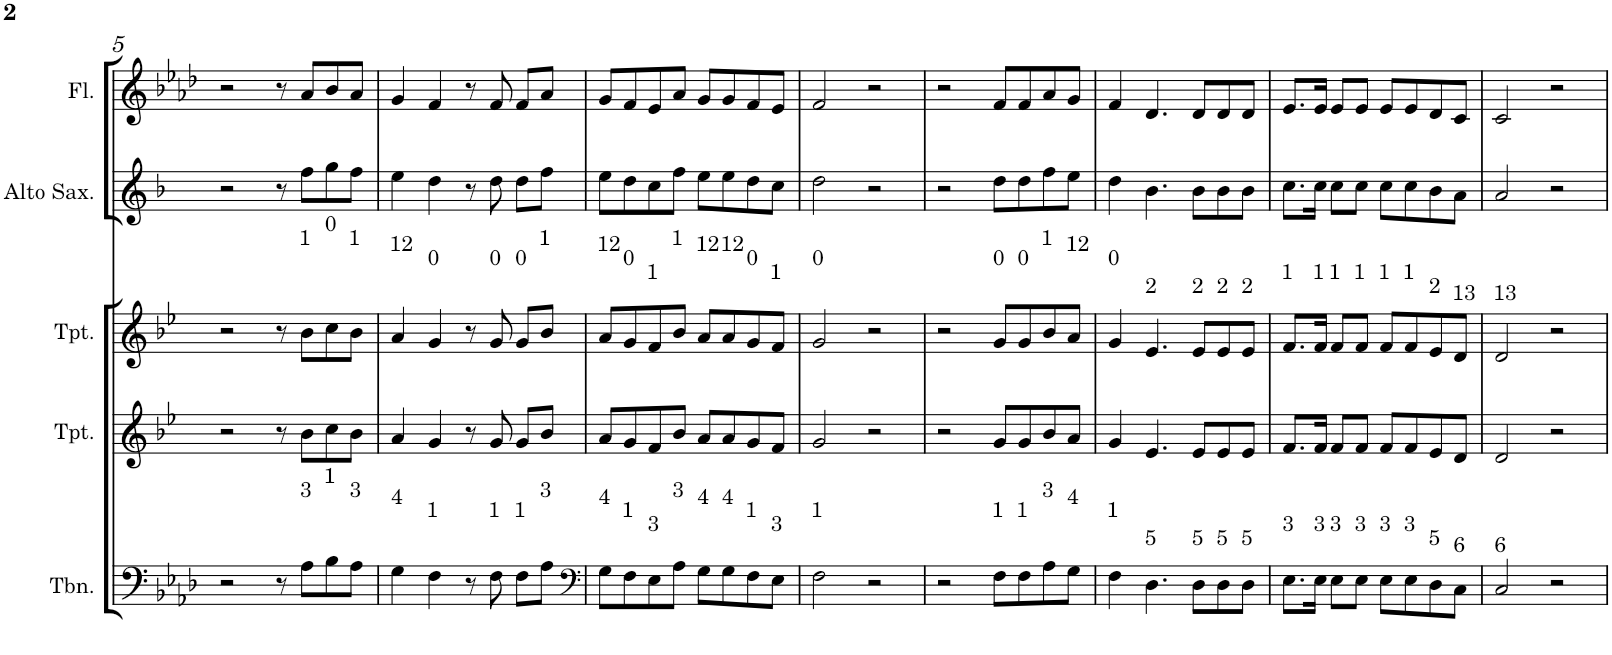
**kern	**kern	**kern	**kern	**kern
*part5	*part4	*part3	*part2	*part1
*staff5	*staff4	*staff3	*staff2	*staff1
*I"C clavF	*I"Bb	*I"Bb - Pirata	*I"Eb	*I"C clavG
!!LO:PB:g=z
*clefF4	*clefG2	*clefG2	*clefG2	*clefG2
*	*Trd1c2	*Trd1c2	*Trd5c9	*
*k[b-e-a-d-]	*k[b-e-]	*k[b-e-]	*k[b-]	*k[b-e-a-d-]
*A-:	*B-:	*B-:	*F:	*A-:
*M4/4	*M4/4	*M4/4	*M4/4	*M4/4
=5	=5	=5	=5	=5
2r	2r	2r	2r	2r
8r	8r	8r	8r	8r
!	!	!LO:TX:a:t=1	!	!
!LO:TX:a:t=3	!	!	!	!
8A-\L	8b-\L	8b-\L	8ff\L	8a-/L
!	!	!LO:TX:a:t=0	!	!
!LO:TX:a:t=1	!	!	!	!
8B-\	8cc\	8cc\	8gg\	8b-/
!	!	!LO:TX:a:t=1	!	!
!LO:TX:a:t=3	!	!	!	!
8A-\J	8b-\J	8b-\J	8ff\J	8a-/J
=6	=6	=6	=6	=6
!	!	!LO:TX:a:t=12	!	!
!LO:TX:a:t=4	!	!	!	!
4G\	4a/	4a/	4ee\	4g/
!	!	!LO:TX:a:t=0	!	!
!LO:TX:a:t=1	!	!	!	!
4F\	4g/	4g/	4dd\	4f/
8r	8r	8r	8r	8r
!	!	!LO:TX:a:t=0	!	!
!LO:TX:a:t=1	!	!	!	!
8F\	8g/	8g/	8dd\	8f/
!	!	!LO:TX:a:t=0	!	!
!LO:TX:a:t=1	!	!	!	!
8F\L	8g/L	8g/L	8dd\L	8f/L
!	!	!LO:TX:a:t=1	!	!
!LO:TX:a:t=3	!	!	!	!
8A-\J	8b-/J	8b-/J	8ff\J	8a-/J
=7	=7	=7	=7	=7
*clefF4	*	*	*	*
!	!	!LO:TX:a:t=12	!	!
!LO:TX:a:t=4	!	!	!	!
8G\L	8a/L	8a/L	8ee\L	8g/L
!	!	!LO:TX:a:t=0	!	!
!LO:TX:a:t=1	!	!	!	!
8F\	8g/	8g/	8dd\	8f/
!	!	!LO:TX:a:t=1	!	!
!LO:TX:a:t=3	!	!	!	!
8E-\	8f/	8f/	8cc\	8e-/
!	!	!LO:TX:a:t=1	!	!
!LO:TX:a:t=3	!	!	!	!
8A-\J	8b-/J	8b-/J	8ff\J	8a-/J
!	!	!LO:TX:a:t=12	!	!
!LO:TX:a:t=4	!	!	!	!
8G\L	8a/L	8a/L	8ee\L	8g/L
!	!	!LO:TX:a:t=12	!	!
!LO:TX:a:t=4	!	!	!	!
8G\	8a/	8a/	8ee\	8g/
!	!	!LO:TX:a:t=0	!	!
!LO:TX:a:t=1	!	!	!	!
8F\	8g/	8g/	8dd\	8f/
!	!	!LO:TX:a:t=1	!	!
!LO:TX:a:t=3	!	!	!	!
8E-\J	8f/J	8f/J	8cc\J	8e-/J
=8	=8	=8	=8	=8
!	!	!LO:TX:a:t=0	!	!
!LO:TX:a:t=1	!	!	!	!
2F\	2g/	2g/	2dd\	2f/
2r	2r	2r	2r	2r
=9	=9	=9	=9	=9
2r	2r	2r	2r	2r
!	!	!LO:TX:a:t=0	!	!
!LO:TX:a:t=1	!	!	!	!
8F\L	8g/L	8g/L	8dd\L	8f/L
!	!	!LO:TX:a:t=0	!	!
!LO:TX:a:t=1	!	!	!	!
8F\	8g/	8g/	8dd\	8f/
!	!	!LO:TX:a:t=1	!	!
!LO:TX:a:t=3	!	!	!	!
8A-\	8b-/	8b-/	8ff\	8a-/
!	!	!LO:TX:a:t=12	!	!
!LO:TX:a:t=4	!	!	!	!
8G\J	8a/J	8a/J	8ee\J	8g/J
=10	=10	=10	=10	=10
!	!	!LO:TX:a:t=0	!	!
!LO:TX:a:t=1	!	!	!	!
4F\	4g/	4g/	4dd\	4f/
!	!	!LO:TX:a:t=2	!	!
!LO:TX:a:t=5	!	!	!	!
4.D-\	4.e-/	4.e-/	4.b-\	4.d-/
!	!	!LO:TX:a:t=2	!	!
!LO:TX:a:t=5	!	!	!	!
8D-\L	8e-/L	8e-/L	8b-\L	8d-/L
!	!	!LO:TX:a:t=2	!	!
!LO:TX:a:t=5	!	!	!	!
8D-\	8e-/	8e-/	8b-\	8d-/
!	!	!LO:TX:a:t=2	!	!
!LO:TX:a:t=5	!	!	!	!
8D-\J	8e-/J	8e-/J	8b-\J	8d-/J
=11	=11	=11	=11	=11
!	!	!LO:TX:a:t=1	!	!
!LO:TX:a:t=3	!	!	!	!
8.E-\L	8.f/L	8.f/L	8.cc\L	8.e-/L
!	!	!LO:TX:a:t=1	!	!
!LO:TX:a:t=3	!	!	!	!
16E-\Jk	16f/Jk	16f/Jk	16cc\Jk	16e-/Jk
!	!	!LO:TX:a:t=1	!	!
!LO:TX:a:t=3	!	!	!	!
8E-\L	8f/L	8f/L	8cc\L	8e-/L
!	!	!LO:TX:a:t=1	!	!
!LO:TX:a:t=3	!	!	!	!
8E-\J	8f/J	8f/J	8cc\J	8e-/J
!	!	!LO:TX:a:t=1	!	!
!LO:TX:a:t=3	!	!	!	!
8E-\L	8f/L	8f/L	8cc\L	8e-/L
!	!	!LO:TX:a:t=1	!	!
!LO:TX:a:t=3	!	!	!	!
8E-\	8f/	8f/	8cc\	8e-/
!	!	!LO:TX:a:t=2	!	!
!LO:TX:a:t=5	!	!	!	!
8D-\	8e-/	8e-/	8b-\	8d-/
!	!	!LO:TX:a:t=13	!	!
!LO:TX:a:t=6	!	!	!	!
8C\J	8d/J	8d/J	8a\J	8c/J
=12	=12	=12	=12	=12
!	!	!LO:TX:a:t=13	!	!
!LO:TX:a:t=6	!	!	!	!
2C/	2d/	2d/	2a/	2c/
2r	2r	2r	2r	2r
=	=	=	=	=
*-	*-	*-	*-	*-
